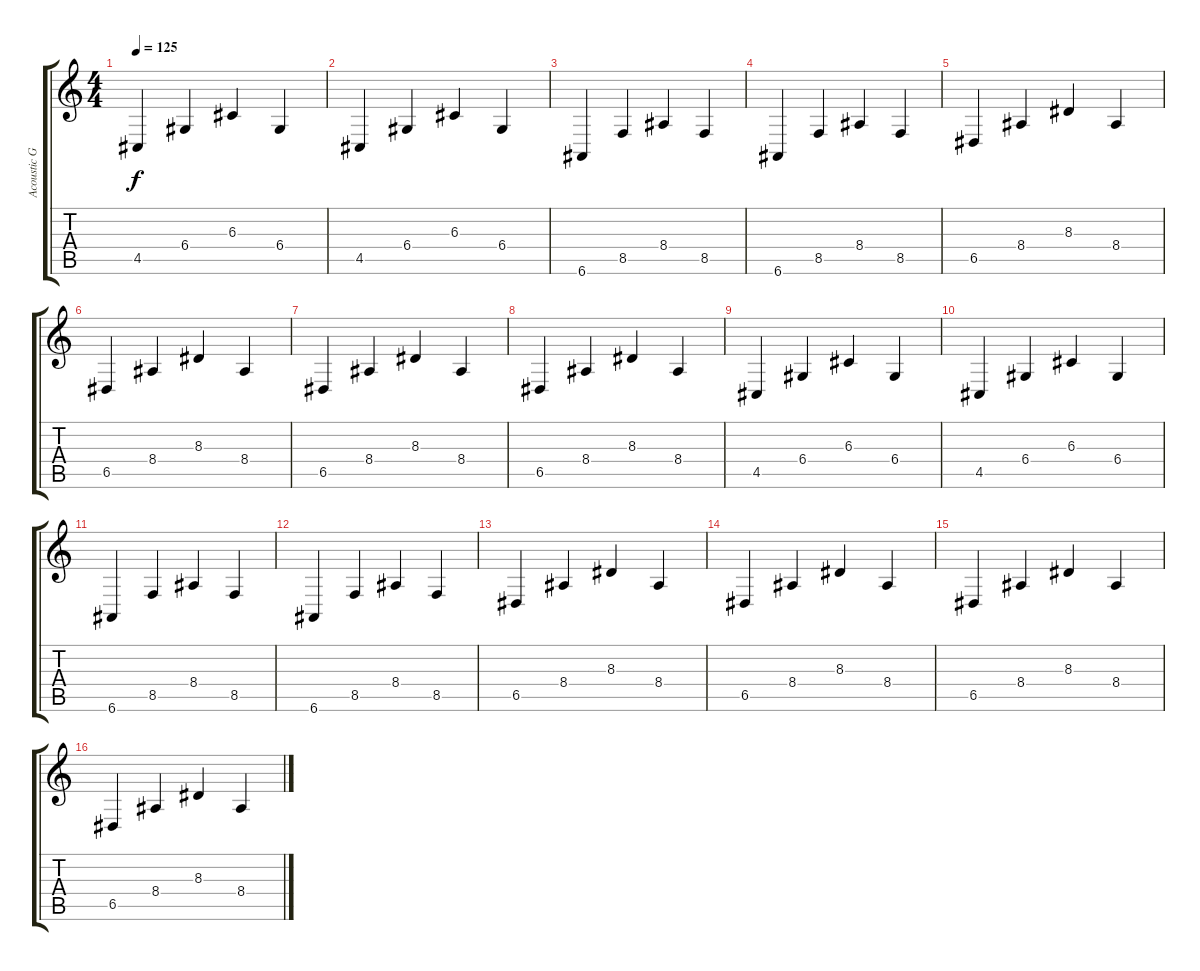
\track ("Acoustic Grand Piano" "Acoustic G") {instrument acousticgrandpiano}
\staff {score tabs}
\tuning (E4 B3 G3 D3 A2 E2) {hide}
\ts (4 4)
\tempo 125
\clef g2
\ks c
4.5.4{dy f} 6.4.4 6.3.4 6.4.4 |
4.5.4 6.4.4 6.3.4 6.4.4 |
6.6.4 8.5.4 8.4.4 8.5.4 |
6.6.4 8.5.4 8.4.4 8.5.4 |
6.5.4 8.4.4 8.3.4 8.4.4 |
6.5.4 8.4.4 8.3.4 8.4.4 |
6.5.4 8.4.4 8.3.4 8.4.4 |
6.5.4 8.4.4 8.3.4 8.4.4 |
4.5.4 6.4.4 6.3.4 6.4.4 |
4.5.4 6.4.4 6.3.4 6.4.4 |
6.6.4 8.5.4 8.4.4 8.5.4 |
6.6.4 8.5.4 8.4.4 8.5.4 |
6.5.4 8.4.4 8.3.4 8.4.4 |
6.5.4 8.4.4 8.3.4 8.4.4 |
6.5.4 8.4.4 8.3.4 8.4.4 |
6.5.4 8.4.4 8.3.4 8.4.4
